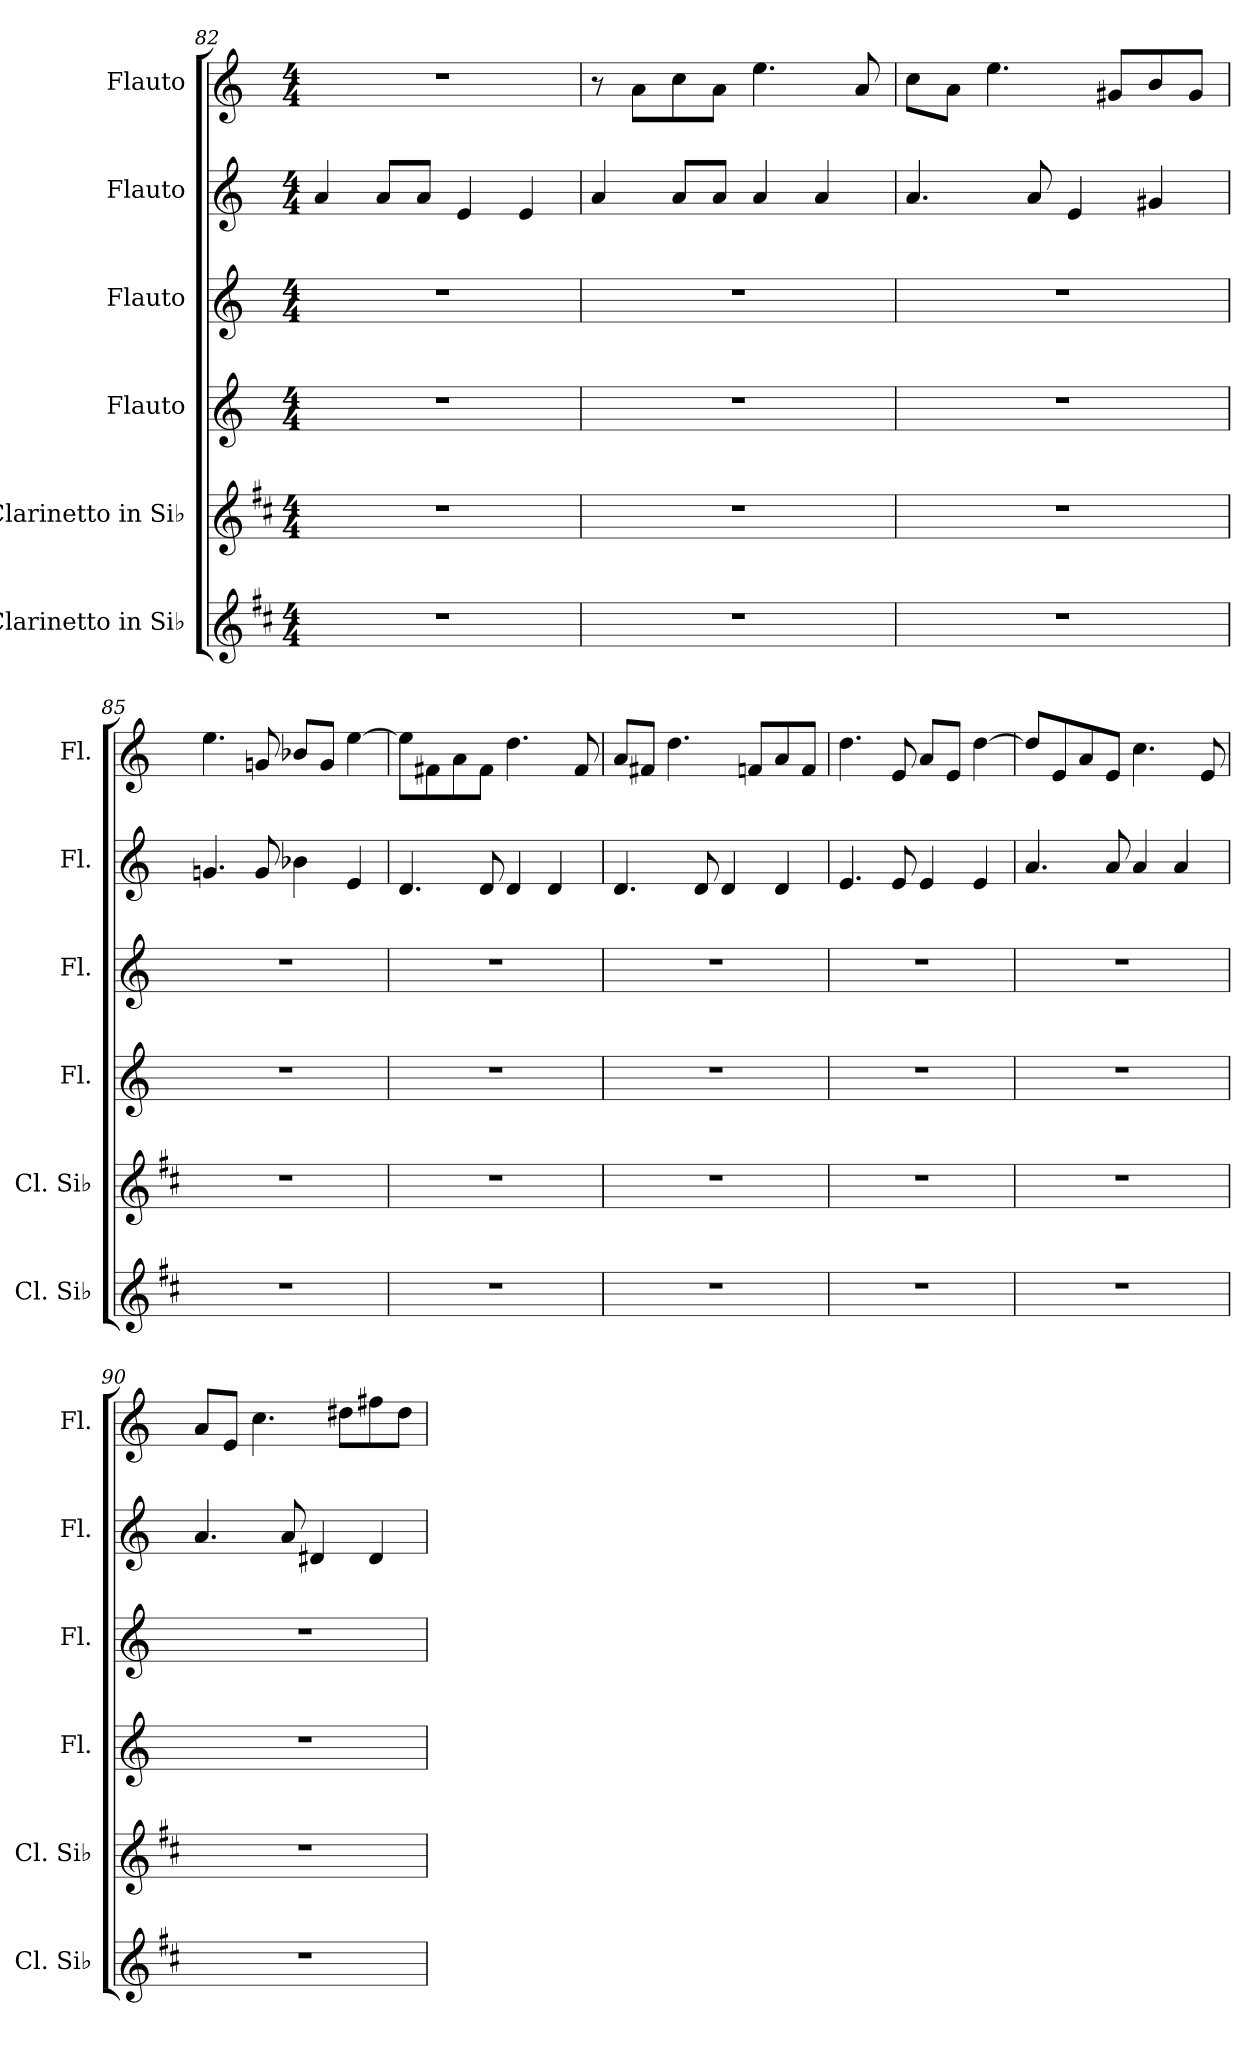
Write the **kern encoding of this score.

**kern	**kern	**kern	**kern	**kern	**kern
*part6	*part5	*part4	*part3	*part2	*part1
*staff6	*staff5	*staff4	*staff3	*staff2	*staff1
*I"Clarinetto in Si♭	*I"Clarinetto in Si♭	*I"Flauto	*I"Flauto	*I"Flauto	*I"Flauto
*I'Cl. Si♭	*I'Cl. Si♭	*I'Fl.	*I'Fl.	*I'Fl.	*I'Fl.
*clefG2	*clefG2	*clefG2	*clefG2	*clefG2	*clefG2
*ITrd1c2	*ITrd1c2	*	*	*	*
*k[]	*k[]	*k[]	*k[]	*k[]	*k[]
*M4/4	*M4/4	*M4/4	*M4/4	*M4/4	*M4/4
=82	=82	=82	=82	=82	=82
1r	1r	1r	1r	4a/	1r
.	.	.	.	8a/L	.
.	.	.	.	8a/J	.
.	.	.	.	4e/	.
.	.	.	.	4e/	.
=83	=83	=83	=83	=83	=83
1r	1r	1r	1r	4a/	8r
.	.	.	.	.	8a\L
.	.	.	.	8a/L	8cc\
.	.	.	.	8a/J	8a\J
.	.	.	.	4a/	4.ee\
.	.	.	.	4a/	.
.	.	.	.	.	8a/
=84	=84	=84	=84	=84	=84
1r	1r	1r	1r	4.a/	8cc\L
.	.	.	.	.	8a\J
.	.	.	.	.	4.ee\
.	.	.	.	8a/	.
.	.	.	.	4e/	.
.	.	.	.	.	8g#X/L
.	.	.	.	4g#X/	8b/
.	.	.	.	.	8g#/J
=85	=85	=85	=85	=85	=85
1r	1r	1r	1r	4.gni/	4.ee\
.	.	.	.	8g/	8gni/
.	.	.	.	4b-X\	8b-X/L
.	.	.	.	.	8g/J
.	.	.	.	4e/	[4ee\
=86	=86	=86	=86	=86	=86
1r	1r	1r	1r	4.d/	8ee\L]
.	.	.	.	.	8f#X\
.	.	.	.	.	8a\
.	.	.	.	8d/	8f#\J
.	.	.	.	4d/	4.dd\
.	.	.	.	4d/	.
.	.	.	.	.	8f#/
!!LO:LB:g=z
=87	=87	=87	=87	=87	=87
1r	1r	1r	1r	4.d/	8a/L
.	.	.	.	.	8f#X/J
.	.	.	.	.	4.dd\
.	.	.	.	8d/	.
.	.	.	.	4d/	.
.	.	.	.	.	8fn/L
.	.	.	.	4d/	8a/
.	.	.	.	.	8f/J
=88	=88	=88	=88	=88	=88
1r	1r	1r	1r	4.e/	4.dd\
.	.	.	.	8e/	8e/
.	.	.	.	4e/	8a/L
.	.	.	.	.	8e/J
.	.	.	.	4e/	[4dd\
=89	=89	=89	=89	=89	=89
1r	1r	1r	1r	4.a/	8dd/L]
.	.	.	.	.	8e/
.	.	.	.	.	8a/
.	.	.	.	8a/	8e/J
.	.	.	.	4a/	4.cc\
.	.	.	.	4a/	.
.	.	.	.	.	8e/
=90	=90	=90	=90	=90	=90
1r	1r	1r	1r	4.a/	8a/L
.	.	.	.	.	8e/J
.	.	.	.	.	4.cc\
.	.	.	.	8a/	.
.	.	.	.	4d#X/	.
.	.	.	.	.	8dd#X\L
.	.	.	.	4d#/	8ff#X\
.	.	.	.	.	8dd#\J
=	=	=	=	=	=
*-	*-	*-	*-	*-	*-
